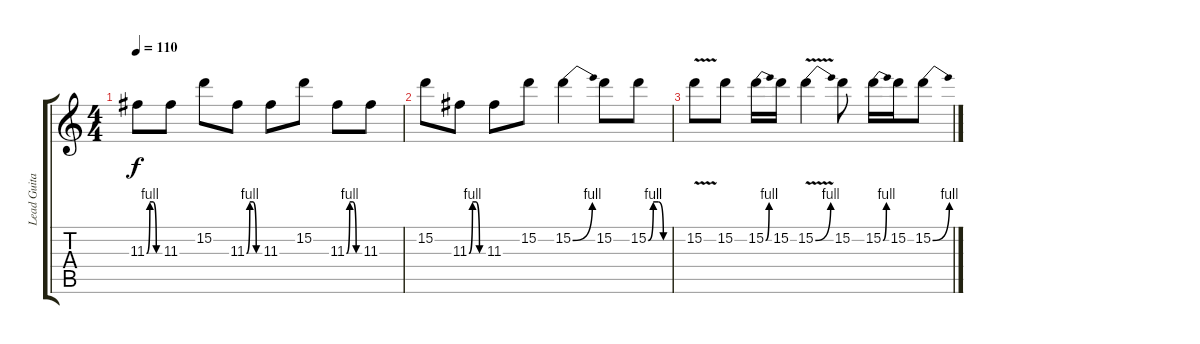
\track ("Lead Guitar" "Lead Guita") {instrument distortionguitar}
\staff {score tabs}
\tuning (E4 B3 G3 D3 A2 E2) {hide}
\ts (4 4)
\tempo 110
\clef g2
\ks c
11.3{be (custom 0 0 15 4 30 4 45 0 60 0)}.8{dy f} 11.3.8 15.2.8 11.3{be (custom 0 0 15 4 30 4 45 0 60 0)}.8 11.3.8 15.2.8 11.3{be (custom 0 0 15 4 30 4 45 0 60 0)}.8 11.3.8 |
15.2.8 11.3{be (custom 0 0 15 4 30 4 45 0 60 0)}.8 11.3.8 15.2.8 15.2{be (bend 0 0 60 4)}.4 15.2.8 15.2{be (custom 0 0 15 4 30 4 45 0 60 0)}.8 |
15.2{v}.8 15.2.8 15.2{be (bend 0 0 60 4)}.16 15.2.16 15.2{be (bend 0 0 60 4) v}.4 15.2.8 15.2{be (bend 0 0 60 4)}.16 15.2.16 15.2{be (bend 0 0 60 4)}.8
